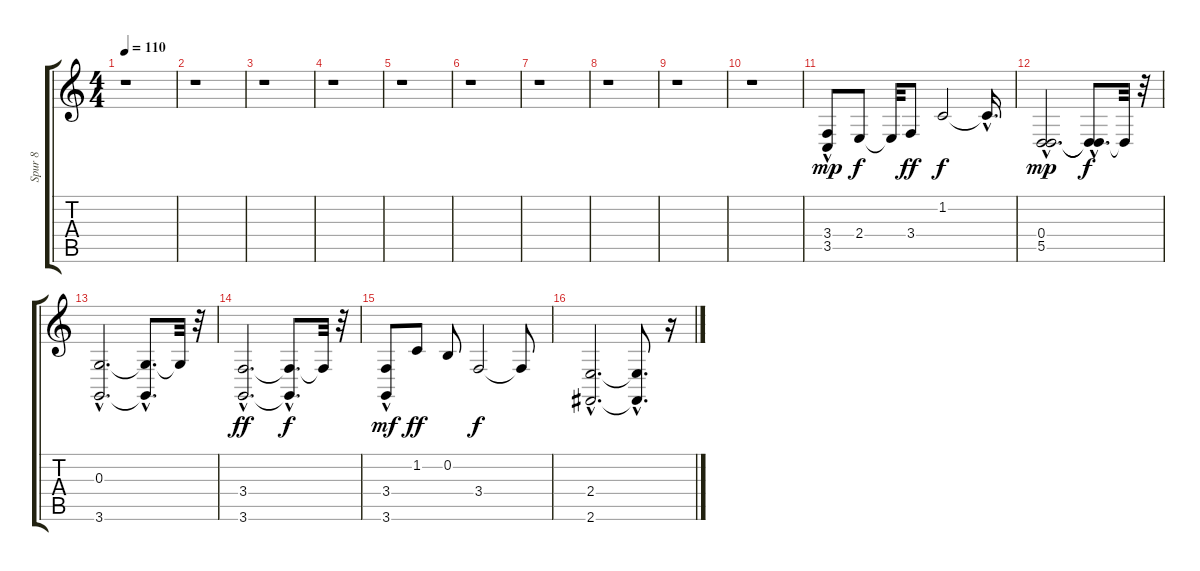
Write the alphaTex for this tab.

\track ("Spur 8" "Spur 8") {instrument synthstrings1}
\staff {score tabs}
\tuning (E4 B3 G3 D3 A2 E2) {hide}
\ts (4 4)
\tempo 110
\clef g2
\ks c
r.1{dy f} |
r.1 |
r.1 |
r.1 |
r.1 |
r.1 |
r.1 |
r.1 |
r.1 |
r.1 |
(3.4 3.5{hac}).8{dy mp} 2.4.8{dy f} 2.4{t}.32 3.4.8{dy ff} 1.2.2{dy f} 1.2{hac t}.16{d} |
(0.4{hac} 5.5{hac}).2{d dy mp} (0.4{hac t} 5.5{hac t}).8{d dy f} 5.5{t}.32 r.32 |
(0.3{hac} 3.6{hac}).2{d} (0.3{hac t} 3.6{t}).8{d} 0.3{t}.32 r.32 |
(3.4{hac} 3.6{hac}).2{d dy ff} (3.4{hac t} 3.6{hac t}).8{d dy f} 3.4{t}.32 r.32 |
(3.4{hac} 3.6{hac}).8{dy mf} 1.2.8{dy ff} 0.2.8 3.4.2{dy f} 3.4{t}.8 |
(2.4{hac} 2.6{hac}).2{d} (2.4{hac t} 2.6{hac t}).8{d} r.16
